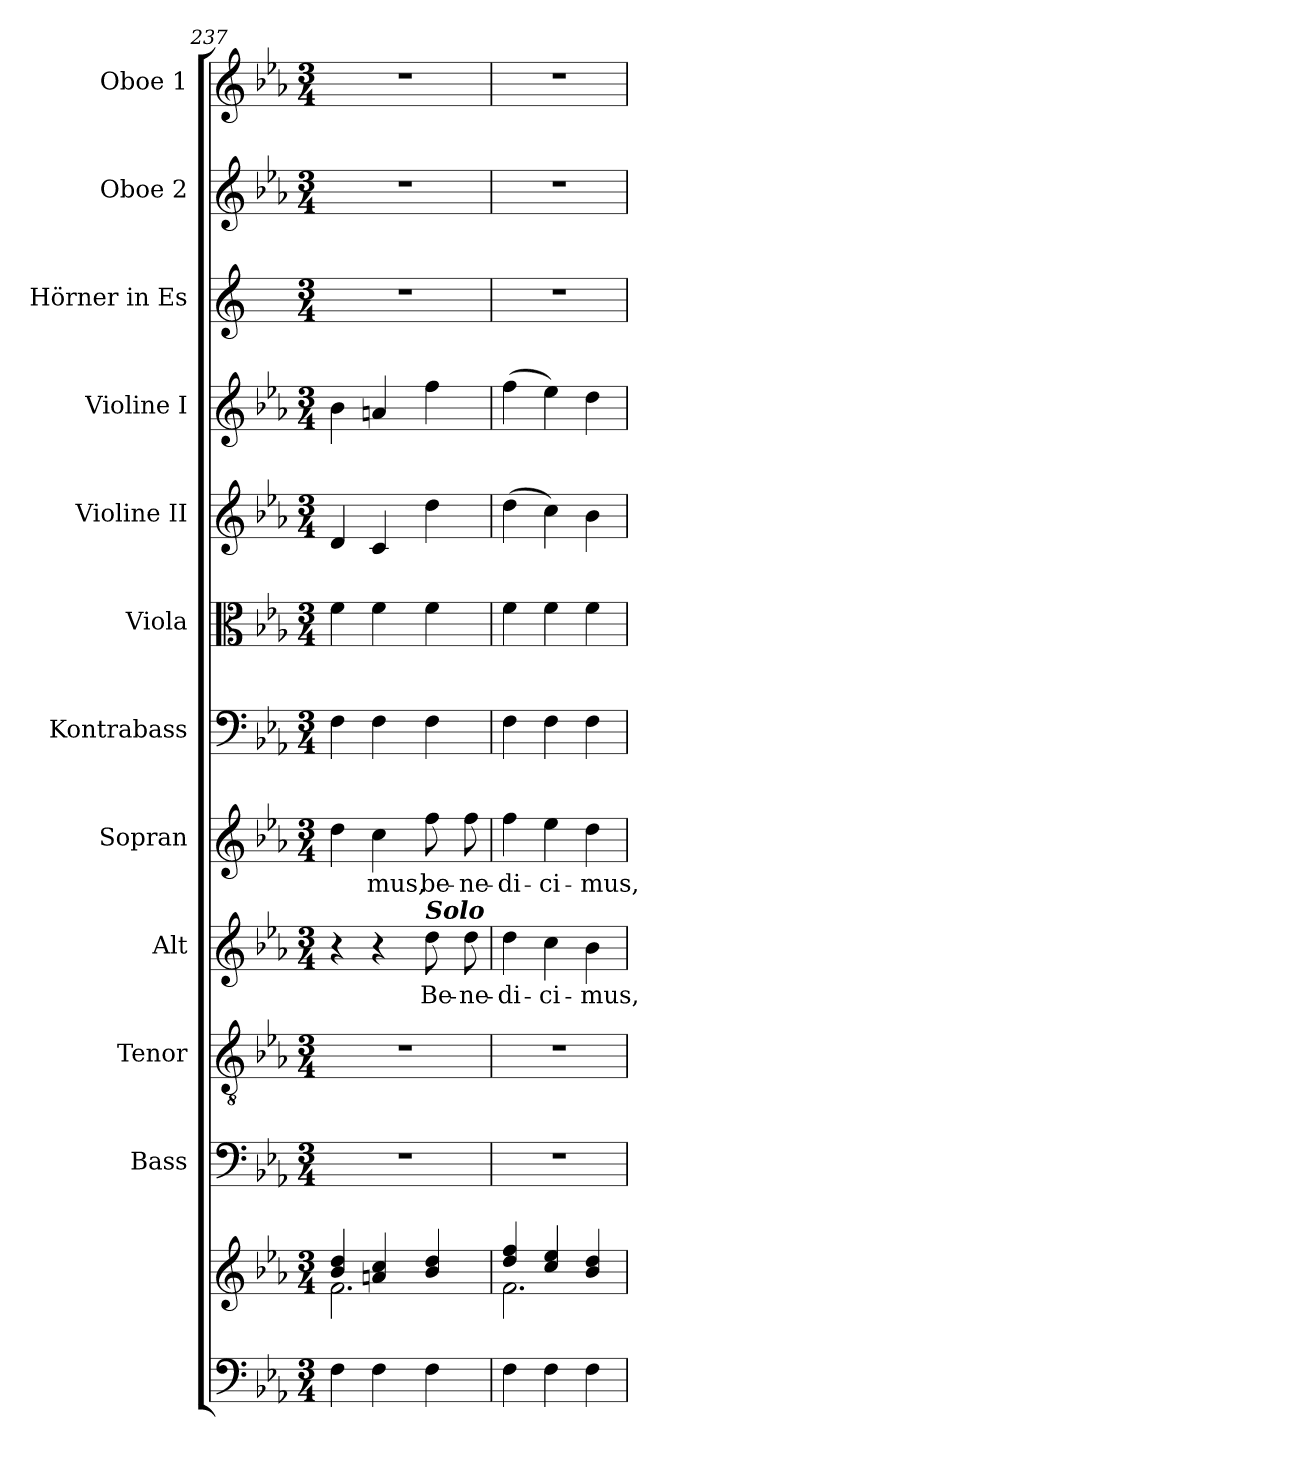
**kern	**kern	**kern	**kern	**kern	**text	**kern	**text	**kern	**kern	**kern	**kern	**kern	**kern	**kern
*part12	*part12	*part11	*part10	*part9	*part9	*part8	*part8	*part7	*part6	*part5	*part4	*part3	*part2	*part1
*staff13	*staff12	*staff11	*staff10	*staff9	*staff9	*staff8	*staff8	*staff7	*staff6	*staff5	*staff4	*staff3	*staff2	*staff1
*	*	*I"Bass	*I"Tenor	*I"Alt	*	*I"Sopran	*	*I"Kontrabass	*I"Viola	*I"Violine II	*I"Violine I	*I"Hörner in Es	*I"Oboe 2	*I"Oboe 1
*	*	*I'B.	*I'T.	*I'A.	*	*I'S.	*	*I'Kb.	*I'Vla.	*I'Vl. II	*I'Vl. I	*	*I'Ob. 2	*I'Ob. 1
*clefF4	*clefG2	*clefF4	*clefGv2	*clefG2	*	*clefG2	*	*clefF4	*clefC3	*clefG2	*clefG2	*clefG2	*clefG2	*clefG2
*	*	*	*	*	*	*	*	*ITrd7c12	*	*	*	*ITrd5c9	*	*
*k[b-e-a-]	*k[b-e-a-]	*k[b-e-a-]	*k[b-e-a-]	*k[b-e-a-]	*	*k[b-e-a-]	*	*k[b-e-a-]	*k[b-e-a-]	*k[b-e-a-]	*k[b-e-a-]	*k[b-e-a-]	*k[b-e-a-]	*k[b-e-a-]
*E-:	*E-:	*E-:	*E-:	*E-:	*	*E-:	*	*E-:	*E-:	*E-:	*E-:	*E-:	*E-:	*E-:
*M3/4	*M3/4	*M3/4	*M3/4	*M3/4	*	*M3/4	*	*M3/4	*M3/4	*M3/4	*M3/4	*M3/4	*M3/4	*M3/4
=237	=237	=237	=237	=237	=237	=237	=237	=237	=237	=237	=237	=237	=237	=237
*	*^	*	*	*	*	*	*	*	*	*	*	*	*	*
4F\	4b-/ 4dd/	2.f\	2.r	2.r	4r	.	4dd\	.	4FF\	4f\	4d/	4b-\	2.r	2.r	2.r
!	!	!	!	!	!	!	!	!LO:LY:b	!	!	!	!	!	!	!
4F\	4an/ 4cc/	.	.	.	4r	.	4cc\	-mus,	4FF\	4f\	4c/	4an/	.	.	.
!	!	!	!	!	!LO:TX:a:Bi:t=Solo	!	!	!	!	!	!	!	!	!	!
!	!	!	!	!	!	!LO:LY:b	!	!LO:LY:b	!	!	!	!	!	!	!
4F\	4b-/ 4dd/	.	.	.	8dd\	Be-	8ff\	be-	4FF\	4f\	4dd\	4ff\	.	.	.
!	!	!	!	!	!	!LO:LY:b	!	!LO:LY:b	!	!	!	!	!	!	!
.	.	.	.	.	8dd\	-ne-	8ff\	-ne-	.	.	.	.	.	.	.
!!LO:PB:g=z
=238	=238	=238	=238	=238	=238	=238	=238	=238	=238	=238	=238	=238	=238	=238	=238
!	!	!	!	!	!	!LO:LY:b	!	!LO:LY:b	!	!	!	!	!	!	!
4F\	4dd/ 4ff/	2.f\	2.r	2.r	4dd\	-di-	4ff\	-di-	4FF\	4f\	(>4dd\	(>4ff\	2.r	2.r	2.r
!	!	!	!	!	!	!LO:LY:b	!	!LO:LY:b	!	!	!	!	!	!	!
4F\	4cc/ 4ee-/	.	.	.	4cc\	-ci-	4ee-\	-ci-	4FF\	4f\	4cc\)	4ee-\)	.	.	.
!	!	!	!	!	!	!LO:LY:b	!	!LO:LY:b	!	!	!	!	!	!	!
4F\	4b-/ 4dd/	.	.	.	4b-\	-mus,	4dd\	-mus,	4FF\	4f\	4b-\	4dd\	.	.	.
*	*v	*v	*	*	*	*	*	*	*	*	*	*	*	*	*
=	=	=	=	=	=	=	=	=	=	=	=	=	=	=
*-	*-	*-	*-	*-	*-	*-	*-	*-	*-	*-	*-	*-	*-	*-
